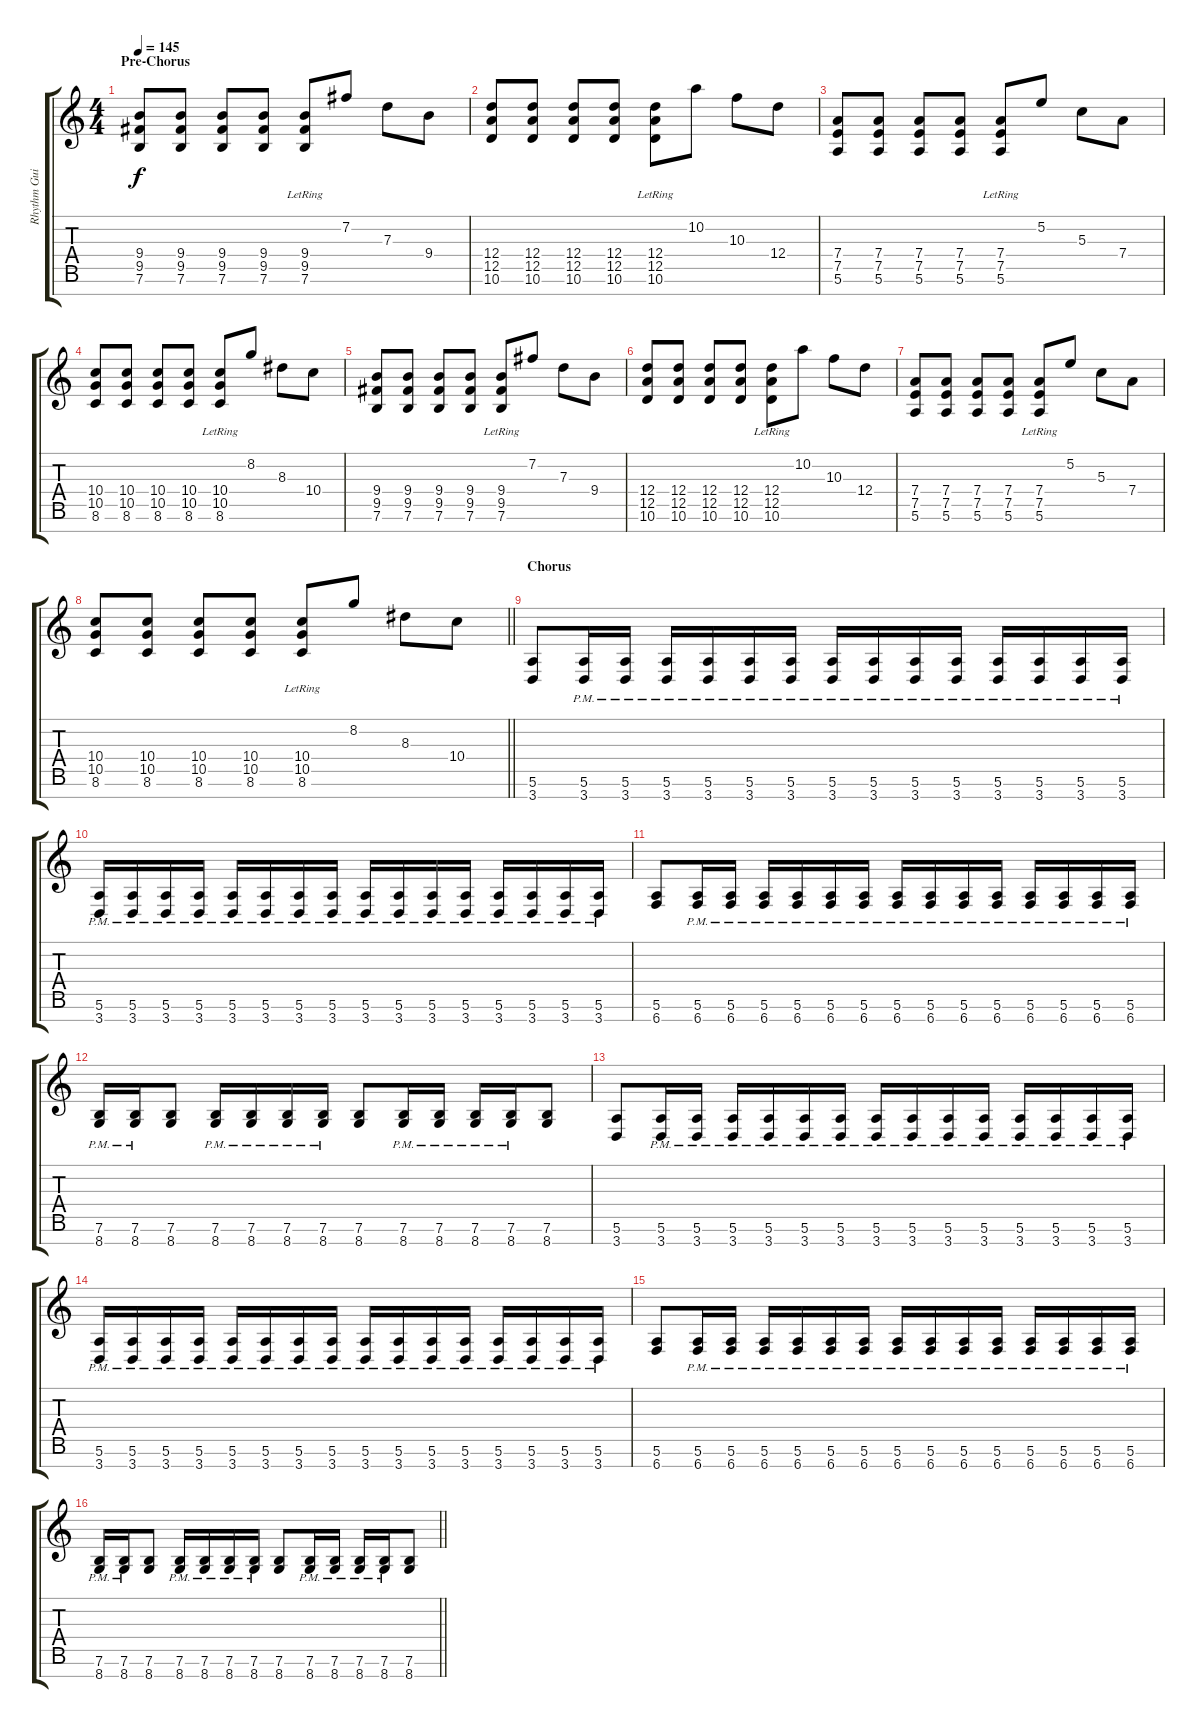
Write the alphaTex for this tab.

\track ("Rhythm Guitar 2" "Rhythm Gui") {instrument overdrivenguitar}
\staff {score tabs}
\tuning (E4 B3 G3 D3 A2 E2 B1) {hide}
\ts (4 4)
\section ("" "Pre-Chorus")
\tempo 145
\clef g2
\ks c
(9.4 9.5 7.6).8{dy f} (9.4 9.5 7.6).8 (9.4 9.5 7.6).8 (9.4 9.5 7.6).8 (9.4{lr} 9.5{lr} 7.6{lr}).8 7.2.8 7.3.8 9.4.8 |
(12.4 12.5 10.6).8 (12.4 12.5 10.6).8 (12.4 12.5 10.6).8 (12.4 12.5 10.6).8 (12.4{lr} 12.5{lr} 10.6{lr}).8 10.2.8 10.3.8 12.4.8 |
(7.4 7.5 5.6).8 (7.4 7.5 5.6).8 (7.4 7.5 5.6).8 (7.4 7.5 5.6).8 (7.4{lr} 7.5{lr} 5.6{lr}).8 5.2.8 5.3.8 7.4.8 |
(10.4 10.5 8.6).8 (10.4 10.5 8.6).8 (10.4 10.5 8.6).8 (10.4 10.5 8.6).8 (10.4{lr} 10.5{lr} 8.6{lr}).8 8.2.8 8.3.8 10.4.8 |
(9.4 9.5 7.6).8 (9.4 9.5 7.6).8 (9.4 9.5 7.6).8 (9.4 9.5 7.6).8 (9.4{lr} 9.5{lr} 7.6{lr}).8 7.2.8 7.3.8 9.4.8 |
(12.4 12.5 10.6).8 (12.4 12.5 10.6).8 (12.4 12.5 10.6).8 (12.4 12.5 10.6).8 (12.4{lr} 12.5{lr} 10.6{lr}).8 10.2.8 10.3.8 12.4.8 |
(7.4 7.5 5.6).8 (7.4 7.5 5.6).8 (7.4 7.5 5.6).8 (7.4 7.5 5.6).8 (7.4{lr} 7.5{lr} 5.6{lr}).8 5.2.8 5.3.8 7.4.8 |
\barLineRight lightlight
(10.4 10.5 8.6).8 (10.4 10.5 8.6).8 (10.4 10.5 8.6).8 (10.4 10.5 8.6).8 (10.4{lr} 10.5{lr} 8.6{lr}).8 8.2.8 8.3.8 10.4.8 |
\section ("" "Chorus")
(5.6 3.7).8 (5.6{pm} 3.7{pm}).16 (5.6{pm} 3.7{pm}).16 (5.6{pm} 3.7{pm}).16 (5.6{pm} 3.7{pm}).16 (5.6{pm} 3.7{pm}).16 (5.6{pm} 3.7{pm}).16 (5.6{pm} 3.7{pm}).16 (5.6{pm} 3.7{pm}).16 (5.6{pm} 3.7{pm}).16 (5.6{pm} 3.7{pm}).16 (5.6{pm} 3.7{pm}).16 (5.6{pm} 3.7{pm}).16 (5.6{pm} 3.7{pm}).16 (5.6{pm} 3.7{pm}).16 |
(5.6{pm} 3.7{pm}).16 (5.6{pm} 3.7{pm}).16 (5.6{pm} 3.7{pm}).16 (5.6{pm} 3.7{pm}).16 (5.6{pm} 3.7{pm}).16 (5.6{pm} 3.7{pm}).16 (5.6{pm} 3.7{pm}).16 (5.6{pm} 3.7{pm}).16 (5.6{pm} 3.7{pm}).16 (5.6{pm} 3.7{pm}).16 (5.6{pm} 3.7{pm}).16 (5.6{pm} 3.7{pm}).16 (5.6{pm} 3.7{pm}).16 (5.6{pm} 3.7{pm}).16 (5.6{pm} 3.7{pm}).16 (5.6{pm} 3.7{pm}).16 |
(5.6 6.7).8 (5.6 6.7{pm}).16 (5.6 6.7{pm}).16 (5.6 6.7{pm}).16 (5.6 6.7{pm}).16 (5.6 6.7{pm}).16 (5.6 6.7{pm}).16 (5.6 6.7{pm}).16 (5.6 6.7{pm}).16 (5.6 6.7{pm}).16 (5.6 6.7{pm}).16 (5.6 6.7{pm}).16 (5.6 6.7{pm}).16 (5.6 6.7{pm}).16 (5.6 6.7{pm}).16 |
(7.6{pm} 8.7{pm}).16 (7.6{pm} 8.7{pm}).16 (7.6 8.7).8 (7.6{pm} 8.7{pm}).16 (7.6{pm} 8.7{pm}).16 (7.6{pm} 8.7{pm}).16 (7.6{pm} 8.7{pm}).16 (7.6 8.7).8 (7.6{pm} 8.7{pm}).16 (7.6{pm} 8.7{pm}).16 (7.6{pm} 8.7{pm}).16 (7.6{pm} 8.7{pm}).16 (7.6 8.7).8 |
(5.6 3.7).8 (5.6{pm} 3.7{pm}).16 (5.6{pm} 3.7{pm}).16 (5.6{pm} 3.7{pm}).16 (5.6{pm} 3.7{pm}).16 (5.6{pm} 3.7{pm}).16 (5.6{pm} 3.7{pm}).16 (5.6{pm} 3.7{pm}).16 (5.6{pm} 3.7{pm}).16 (5.6{pm} 3.7{pm}).16 (5.6{pm} 3.7{pm}).16 (5.6{pm} 3.7{pm}).16 (5.6{pm} 3.7{pm}).16 (5.6{pm} 3.7{pm}).16 (5.6{pm} 3.7{pm}).16 |
(5.6{pm} 3.7{pm}).16 (5.6{pm} 3.7{pm}).16 (5.6{pm} 3.7{pm}).16 (5.6{pm} 3.7{pm}).16 (5.6{pm} 3.7{pm}).16 (5.6{pm} 3.7{pm}).16 (5.6{pm} 3.7{pm}).16 (5.6{pm} 3.7{pm}).16 (5.6{pm} 3.7{pm}).16 (5.6{pm} 3.7{pm}).16 (5.6{pm} 3.7{pm}).16 (5.6{pm} 3.7{pm}).16 (5.6{pm} 3.7{pm}).16 (5.6{pm} 3.7{pm}).16 (5.6{pm} 3.7{pm}).16 (5.6{pm} 3.7{pm}).16 |
(5.6 6.7).8 (5.6 6.7{pm}).16 (5.6 6.7{pm}).16 (5.6 6.7{pm}).16 (5.6 6.7{pm}).16 (5.6 6.7{pm}).16 (5.6 6.7{pm}).16 (5.6 6.7{pm}).16 (5.6 6.7{pm}).16 (5.6 6.7{pm}).16 (5.6 6.7{pm}).16 (5.6 6.7{pm}).16 (5.6 6.7{pm}).16 (5.6 6.7{pm}).16 (5.6 6.7{pm}).16 |
\barLineRight lightlight
(7.6{pm} 8.7{pm}).16 (7.6{pm} 8.7{pm}).16 (7.6 8.7).8 (7.6{pm} 8.7{pm}).16 (7.6{pm} 8.7{pm}).16 (7.6{pm} 8.7{pm}).16 (7.6{pm} 8.7{pm}).16 (7.6 8.7).8 (7.6{pm} 8.7{pm}).16 (7.6{pm} 8.7{pm}).16 (7.6{pm} 8.7{pm}).16 (7.6{pm} 8.7{pm}).16 (7.6 8.7).8
